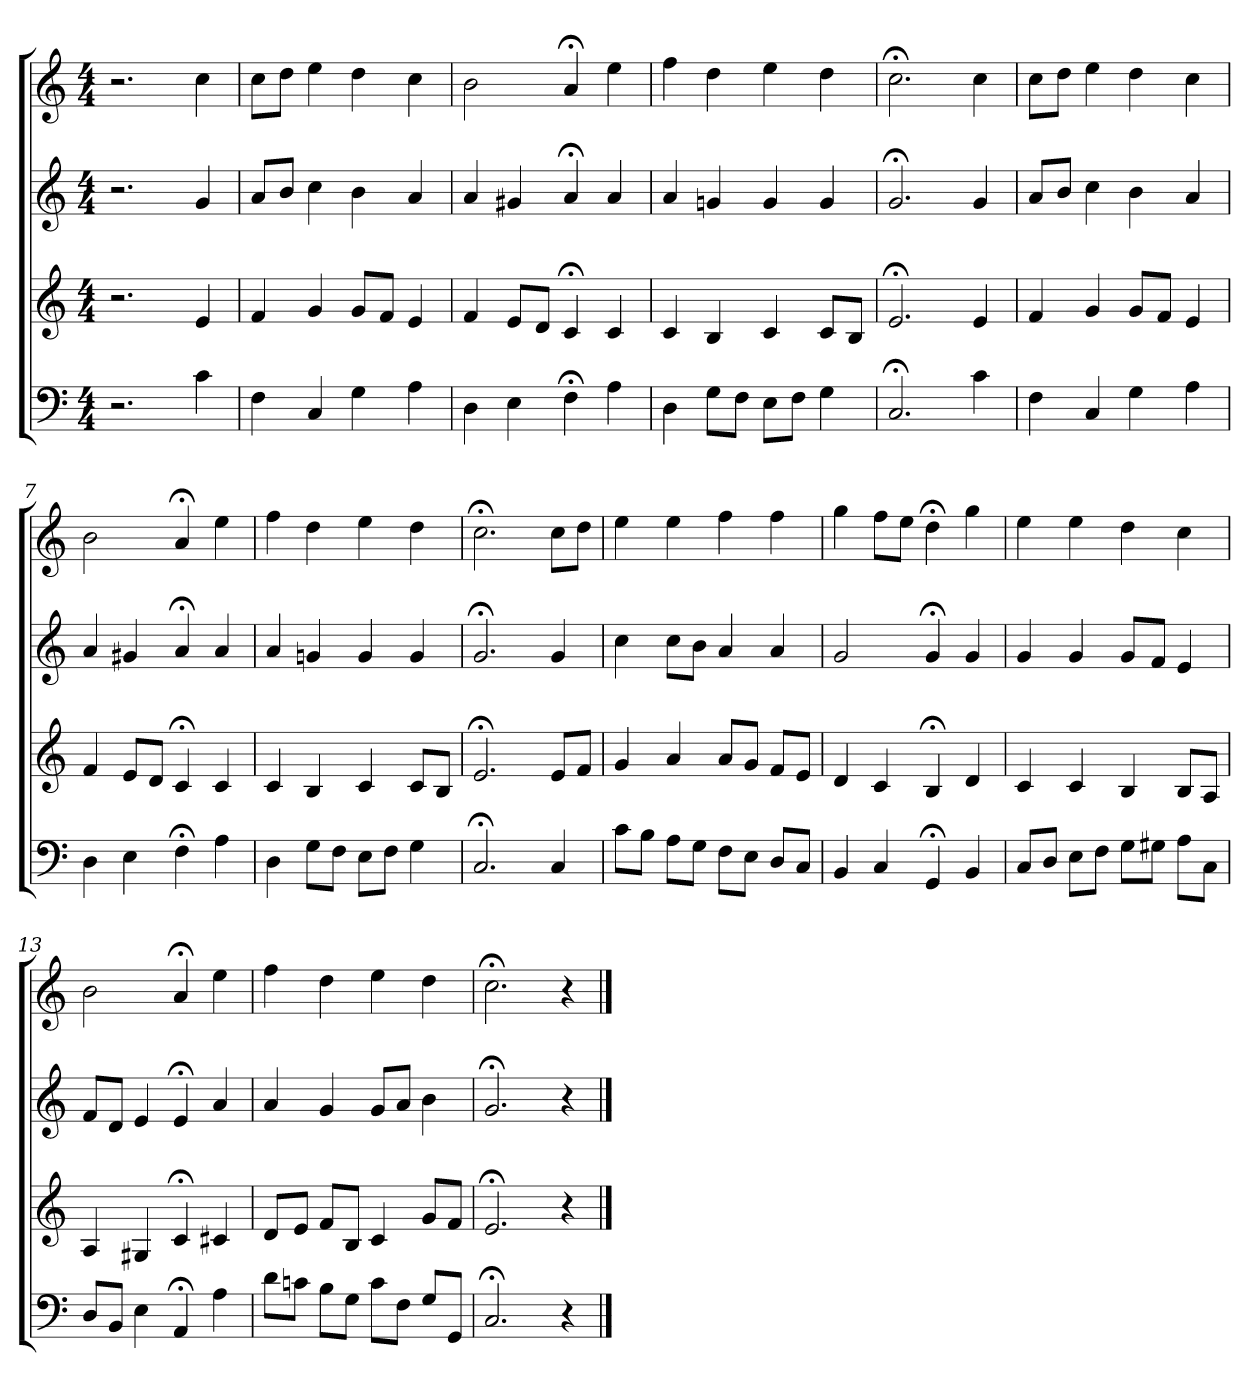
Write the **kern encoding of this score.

**kern	**kern	**kern	**kern
*part4	*part3	*part2	*part1
*staff4	*staff3	*staff2	*staff1
*clefF4	*clefG2	*clefG2	*clefG2
*k[]	*k[]	*k[]	*k[]
*C:	*C:	*C:	*C:
*M4/4	*M4/4	*M4/4	*M4/4
=1	=1	=1	=1
2.r	2.r	2.r	2.r
4c	4e	4g	4cc
=2	=2	=2	=2
4F	4f	8a/L	8cc\L
.	.	8b/J	8dd\J
4C	4g	4cc	4ee
4G	8g/L	4b	4dd
.	8f/J	.	.
4A	4e	4a	4cc
=3	=3	=3	=3
4D	4f	4a	2b
4E	8e/L	4g#X	.
.	8d/J	.	.
4F;<	4c;<	4a;<	4a;<
4A	4c	4a	4ee
=4	=4	=4	=4
4D	4c	4a	4ff
8G\L	4B	4gn	4dd
8F\J	.	.	.
8E\L	4c	4g	4ee
8F\J	.	.	.
4G	8c/L	4g	4dd
.	8B/J	.	.
=5	=5	=5	=5
2.C;<	2.e;<	2.g;<	2.cc;<
4c	4e	4g	4cc
=6	=6	=6	=6
4F	4f	8a/L	8cc\L
.	.	8b/J	8dd\J
4C	4g	4cc	4ee
4G	8g/L	4b	4dd
.	8f/J	.	.
4A	4e	4a	4cc
=7	=7	=7	=7
4D	4f	4a	2b
4E	8e/L	4g#X	.
.	8d/J	.	.
4F;<	4c;<	4a;<	4a;<
4A	4c	4a	4ee
=8	=8	=8	=8
4D	4c	4a	4ff
8G\L	4B	4gn	4dd
8F\J	.	.	.
8E\L	4c	4g	4ee
8F\J	.	.	.
4G	8c/L	4g	4dd
.	8B/J	.	.
=9	=9	=9	=9
2.C;<	2.e;<	2.g;<	2.cc;<
4C	8e/L	4g	8cc\L
.	8f/J	.	8dd\J
=10	=10	=10	=10
8c\L	4g	4cc	4ee
8B\J	.	.	.
8A\L	4a	8cc\L	4ee
8G\J	.	8b\J	.
8F\L	8a/L	4a	4ff
8E\J	8g/J	.	.
8D/L	8f/L	4a	4ff
8C/J	8e/J	.	.
=11	=11	=11	=11
4BB	4d	2g	4gg
4C	4c	.	8ff\L
.	.	.	8ee\J
4GG;<	4B;<	4g;<	4dd;<
4BB	4d	4g	4gg
=12	=12	=12	=12
8C/L	4c	4g	4ee
8D/J	.	.	.
8E\L	4c	4g	4ee
8F\J	.	.	.
8G\L	4B	8g/L	4dd
8G#X\J	.	8f/J	.
8A\L	8B/L	4e	4cc
8C\J	8A/J	.	.
=13	=13	=13	=13
8D/L	4A	8f/L	2b
8BB/J	.	8d/J	.
4E	4G#X	4e	.
4AA;<	4c;<	4e;<	4a;<
4A	4c#X	4a	4ee
=14	=14	=14	=14
8d\L	8d/L	4a	4ff
8cn\J	8e/J	.	.
8B\L	8f/L	4g	4dd
8G\J	8B/J	.	.
8c\L	4c	8g/L	4ee
8F\J	.	8a/J	.
8G/L	8g/L	4b	4dd
8GG/J	8f/J	.	.
=15	=15	=15	=15
2.C;<	2.e;<	2.g;<	2.cc;<
4r	4r	4r	4r
==	==	==	==
*-	*-	*-	*-
